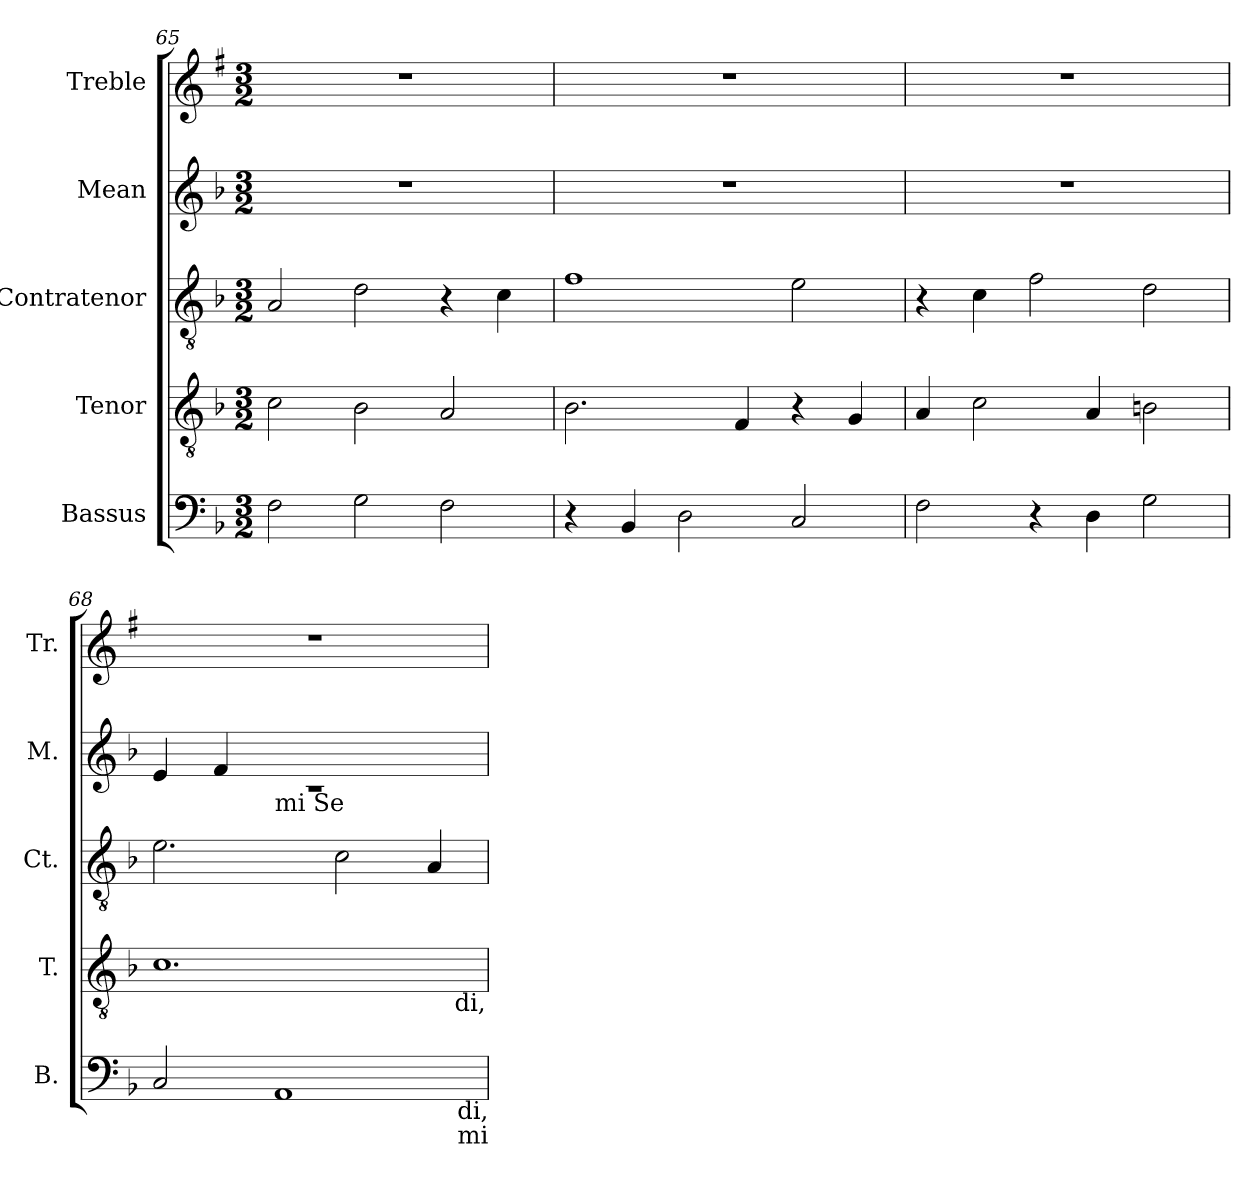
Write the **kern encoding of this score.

**kern	**kern	**kern	**kern	**kern
*part5	*part4	*part3	*part2	*part1
*staff5	*staff4	*staff3	*staff2	*staff1
*I"Bassus	*I"Tenor	*I"Contratenor	*I"Mean	*I"Treble
*I'B.	*I'T.	*I'Ct.	*I'M.	*I'Tr.
!!LO:LB:g=z
*clefF4	*clefGv2	*clefGv2	*clefG2	*clefG2
*ITrd7c12	*	*	*	*ITrd1c2
*k[b-]	*k[b-]	*k[b-]	*k[b-]	*k[b-]
*F:	*F:	*F:	*F:	*F:
*M3/2	*M3/2	*M3/2	*M3/2	*M3/2
=65	=65	=65	=65	=65
!	!	!	!LO:N:vis=1	!LO:N:vis=1
2FF\	2c\	2A/	1.r	1.r
2GG\	2B-\	2d\	.	.
2FF\	2A/	4r	.	.
.	.	4c\	.	.
=66	=66	=66	=66	=66
!	!	!	!LO:N:vis=1	!LO:N:vis=1
4r	2.B-\	1f	1.r	1.r
4BBB-/	.	.	.	.
2DD\	.	.	.	.
.	4F/	.	.	.
2CC/	4r	2e\	.	.
.	4G/	.	.	.
=67	=67	=67	=67	=67
!	!	!	!LO:N:vis=1	!LO:N:vis=1
2FF\	4A/	4r	1.r	1.r
.	2c\	4c\	.	.
4r	.	2f\	.	.
4DD\	4A/	.	.	.
2GG\	2B\	2d\	.	.
=68	=68	=68	=68	=68
*	*	*	*^	*
!	!	!	!	!LO:N:vis=1	!LO:N:vis=1
*	*	*	*	*^	*
2CC/	1.c	2.e\	2ryy	1.rc	4e/	1.r
.	.	.	.	.	4f/	.
!	!	!	!LO:TX:b:t=mi Se	!	!	!
1AAA	.	.	1ryy	.	1ryy	.
.	.	2c\	.	.	.	.
.	.	4A/	.	.	.	.
*	*	*	*v	*v	*v	*
!	!LO:TX:b:t=di,	!	!	!
!LO:TX:b:t=di,	!	!	!	!
!LO:TX:b:t=mi	!	!	!	!
=	=	=	=	=
*-	*-	*-	*-	*-
